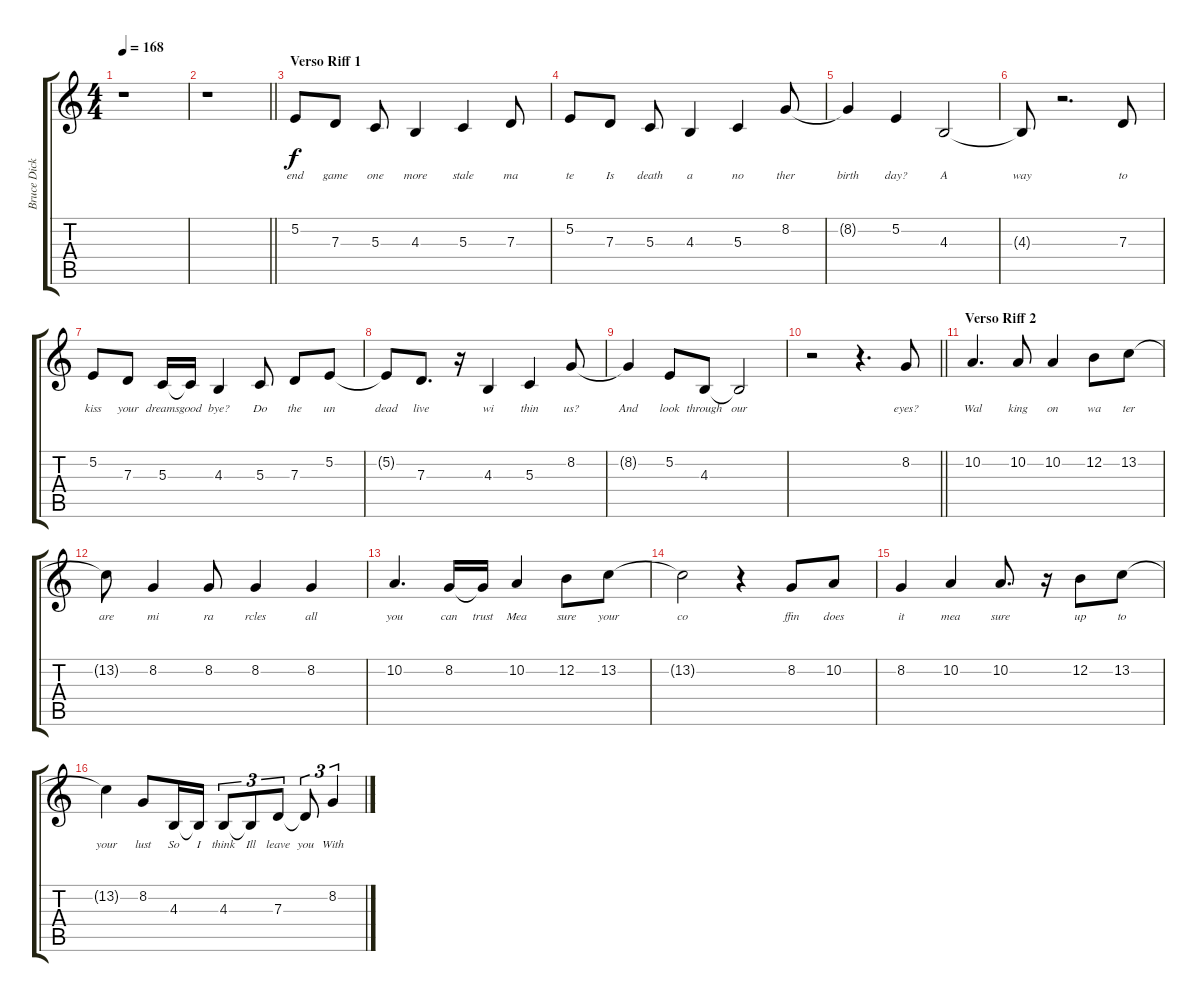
\track ("Bruce Dickinson" "Bruce Dick") {instrument lead2sawtooth}
\staff {score tabs}
\tuning (E4 B3 G3 D3 A2 E2) {hide}
\ts (4 4)
\tempo 168
\clef g2
\ks c
r.1{dy f} |
\barLineRight lightlight
r.1 |
\section ("" "Verso Riff 1")
5.2.8{lyrics (0 "end") lyrics (1 "") lyrics (2 "") lyrics (3 "") lyrics (4 "")} 7.3.8{lyrics (0 "game") lyrics (1 "") lyrics (2 "") lyrics (3 "") lyrics (4 "")} 5.3.8{lyrics (0 "one") lyrics (1 "") lyrics (2 "") lyrics (3 "") lyrics (4 "")} 4.3.4{lyrics (0 "more") lyrics (1 "") lyrics (2 "") lyrics (3 "") lyrics (4 "")} 5.3.4{lyrics (0 "stale") lyrics (1 "") lyrics (2 "") lyrics (3 "") lyrics (4 "")} 7.3.8{lyrics (0 "ma") lyrics (1 "") lyrics (2 "") lyrics (3 "") lyrics (4 "")} |
5.2.8{lyrics (0 "te") lyrics (1 "") lyrics (2 "") lyrics (3 "") lyrics (4 "")} 7.3.8{lyrics (0 "Is") lyrics (1 "") lyrics (2 "") lyrics (3 "") lyrics (4 "")} 5.3.8{lyrics (0 "death") lyrics (1 "") lyrics (2 "") lyrics (3 "") lyrics (4 "")} 4.3.4{lyrics (0 "a") lyrics (1 "") lyrics (2 "") lyrics (3 "") lyrics (4 "")} 5.3.4{lyrics (0 "no") lyrics (1 "") lyrics (2 "") lyrics (3 "") lyrics (4 "")} 8.2.8{lyrics (0 "ther") lyrics (1 "") lyrics (2 "") lyrics (3 "") lyrics (4 "")} |
8.2{t}.4{lyrics (0 "birth") lyrics (1 "") lyrics (2 "") lyrics (3 "") lyrics (4 "")} 5.2.4{lyrics (0 "day?") lyrics (1 "") lyrics (2 "") lyrics (3 "") lyrics (4 "")} 4.3.2{lyrics (0 "A") lyrics (1 "") lyrics (2 "") lyrics (3 "") lyrics (4 "")} |
4.3{t}.8{lyrics (0 "way") lyrics (1 "") lyrics (2 "") lyrics (3 "") lyrics (4 "")} r.2{d} 7.3.8{lyrics (0 "to") lyrics (1 "") lyrics (2 "") lyrics (3 "") lyrics (4 "")} |
5.2.8{lyrics (0 "kiss") lyrics (1 "") lyrics (2 "") lyrics (3 "") lyrics (4 "")} 7.3.8{lyrics (0 "your") lyrics (1 "") lyrics (2 "") lyrics (3 "") lyrics (4 "")} 5.3.16{lyrics (0 "dreams") lyrics (1 "") lyrics (2 "") lyrics (3 "") lyrics (4 "")} 5.3{t}.16{lyrics (0 "good") lyrics (1 "") lyrics (2 "") lyrics (3 "") lyrics (4 "")} 4.3.4{lyrics (0 "bye?") lyrics (1 "") lyrics (2 "") lyrics (3 "") lyrics (4 "")} 5.3.8{lyrics (0 "Do") lyrics (1 "") lyrics (2 "") lyrics (3 "") lyrics (4 "")} 7.3.8{lyrics (0 "the") lyrics (1 "") lyrics (2 "") lyrics (3 "") lyrics (4 "")} 5.2.8{lyrics (0 "un") lyrics (1 "") lyrics (2 "") lyrics (3 "") lyrics (4 "")} |
5.2{t}.8{lyrics (0 "dead") lyrics (1 "") lyrics (2 "") lyrics (3 "") lyrics (4 "")} 7.3.8{d lyrics (0 "live") lyrics (1 "") lyrics (2 "") lyrics (3 "") lyrics (4 "")} r.16 4.3.4{lyrics (0 "wi") lyrics (1 "") lyrics (2 "") lyrics (3 "") lyrics (4 "")} 5.3.4{lyrics (0 "thin") lyrics (1 "") lyrics (2 "") lyrics (3 "") lyrics (4 "")} 8.2.8{lyrics (0 "us?") lyrics (1 "") lyrics (2 "") lyrics (3 "") lyrics (4 "")} |
8.2{t}.4{lyrics (0 "And") lyrics (1 "") lyrics (2 "") lyrics (3 "") lyrics (4 "")} 5.2.8{lyrics (0 "look") lyrics (1 "") lyrics (2 "") lyrics (3 "") lyrics (4 "")} 4.3.8{lyrics (0 "through") lyrics (1 "") lyrics (2 "") lyrics (3 "") lyrics (4 "")} 4.3{t}.2{lyrics (0 "our") lyrics (1 "") lyrics (2 "") lyrics (3 "") lyrics (4 "")} |
\barLineRight lightlight
r.2 r.4{d} 8.2.8{lyrics (0 "eyes?") lyrics (1 "") lyrics (2 "") lyrics (3 "") lyrics (4 "")} |
\section ("" "Verso Riff 2")
10.2.4{d lyrics (0 "Wal") lyrics (1 "") lyrics (2 "") lyrics (3 "") lyrics (4 "")} 10.2.8{lyrics (0 "king") lyrics (1 "") lyrics (2 "") lyrics (3 "") lyrics (4 "")} 10.2.4{lyrics (0 "on") lyrics (1 "") lyrics (2 "") lyrics (3 "") lyrics (4 "")} 12.2.8{lyrics (0 "wa") lyrics (1 "") lyrics (2 "") lyrics (3 "") lyrics (4 "")} 13.2.8{lyrics (0 "ter") lyrics (1 "") lyrics (2 "") lyrics (3 "") lyrics (4 "")} |
13.2{t}.8{lyrics (0 "are") lyrics (1 "") lyrics (2 "") lyrics (3 "") lyrics (4 "")} 8.2.4{lyrics (0 "mi") lyrics (1 "") lyrics (2 "") lyrics (3 "") lyrics (4 "")} 8.2.8{lyrics (0 "ra") lyrics (1 "") lyrics (2 "") lyrics (3 "") lyrics (4 "")} 8.2.4{lyrics (0 "rcles") lyrics (1 "") lyrics (2 "") lyrics (3 "") lyrics (4 "")} 8.2.4{lyrics (0 "all") lyrics (1 "") lyrics (2 "") lyrics (3 "") lyrics (4 "")} |
10.2.4{d lyrics (0 "you") lyrics (1 "") lyrics (2 "") lyrics (3 "") lyrics (4 "")} 8.2.16{lyrics (0 "can") lyrics (1 "") lyrics (2 "") lyrics (3 "") lyrics (4 "")} 8.2{t}.16{lyrics (0 "trust") lyrics (1 "") lyrics (2 "") lyrics (3 "") lyrics (4 "")} 10.2.4{lyrics (0 "Mea") lyrics (1 "") lyrics (2 "") lyrics (3 "") lyrics (4 "")} 12.2.8{lyrics (0 "sure") lyrics (1 "") lyrics (2 "") lyrics (3 "") lyrics (4 "")} 13.2.8{lyrics (0 "your") lyrics (1 "") lyrics (2 "") lyrics (3 "") lyrics (4 "")} |
13.2{t}.2{lyrics (0 "co") lyrics (1 "") lyrics (2 "") lyrics (3 "") lyrics (4 "")} r.4 8.2.8{lyrics (0 "ffin") lyrics (1 "") lyrics (2 "") lyrics (3 "") lyrics (4 "")} 10.2.8{lyrics (0 "does") lyrics (1 "") lyrics (2 "") lyrics (3 "") lyrics (4 "")} |
8.2.4{lyrics (0 "it") lyrics (1 "") lyrics (2 "") lyrics (3 "") lyrics (4 "")} 10.2.4{lyrics (0 "mea") lyrics (1 "") lyrics (2 "") lyrics (3 "") lyrics (4 "")} 10.2.8{d lyrics (0 "sure") lyrics (1 "") lyrics (2 "") lyrics (3 "") lyrics (4 "")} r.16 12.2.8{lyrics (0 "up") lyrics (1 "") lyrics (2 "") lyrics (3 "") lyrics (4 "")} 13.2.8{lyrics (0 "to") lyrics (1 "") lyrics (2 "") lyrics (3 "") lyrics (4 "")} |
13.2{t}.4{lyrics (0 "your") lyrics (1 "") lyrics (2 "") lyrics (3 "") lyrics (4 "")} 8.2.8{lyrics (0 "lust") lyrics (1 "") lyrics (2 "") lyrics (3 "") lyrics (4 "")} 4.3.16{lyrics (0 "So") lyrics (1 "") lyrics (2 "") lyrics (3 "") lyrics (4 "")} 4.3{t}.16{lyrics (0 "I") lyrics (1 "") lyrics (2 "") lyrics (3 "") lyrics (4 "")} 4.3.8{tu (3 2) lyrics (0 "think") lyrics (1 "") lyrics (2 "") lyrics (3 "") lyrics (4 "")} 4.3{t}.8{tu (3 2) lyrics (0 "Ill") lyrics (1 "") lyrics (2 "") lyrics (3 "") lyrics (4 "")} 7.3.8{tu (3 2) lyrics (0 "leave") lyrics (1 "") lyrics (2 "") lyrics (3 "") lyrics (4 "")} 7.3{t}.8{tu (3 2) lyrics (0 "you") lyrics (1 "") lyrics (2 "") lyrics (3 "") lyrics (4 "")} 8.2.4{tu (3 2) lyrics (0 "With") lyrics (1 "") lyrics (2 "") lyrics (3 "") lyrics (4 "")}
